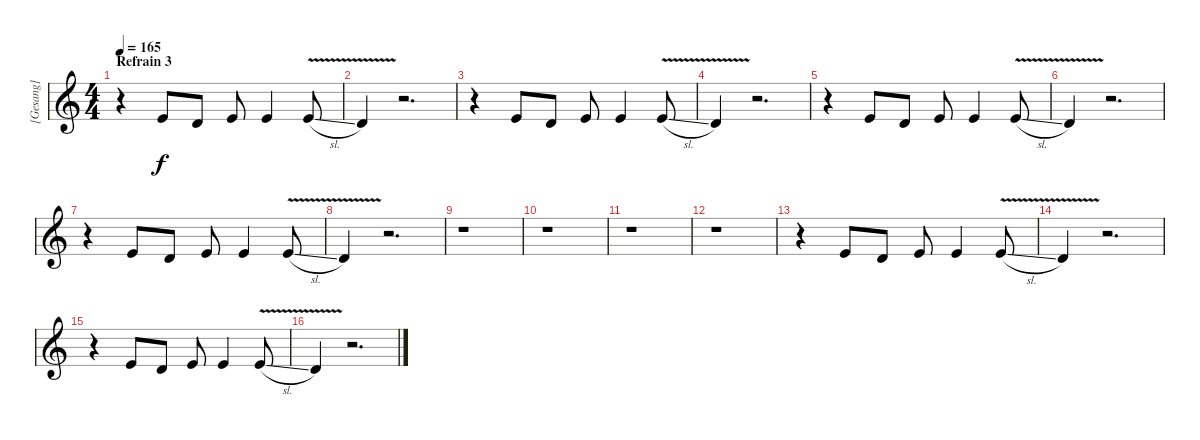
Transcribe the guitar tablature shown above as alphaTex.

\track ("[Gesang]" "[Gesang]") {instrument baritonesax}
\staff {score}
\tuning (E4 B3 G3 D3 A2 E2) {hide}
\ts (4 4)
\section ("" "Refrain 3")
\tempo 165
\clef g2
\ks c
r.4{dy fff} 5.2.8{dy f volume 16} 3.2.8 5.2.8 5.2.4 5.2{v sl}.8 |
3.2{v}.4 r.2{d} |
r.4 5.2.8 3.2.8 5.2.8 5.2.4 5.2{v sl}.8 |
3.2{v}.4 r.2{d} |
r.4 5.2.8 3.2.8 5.2.8 5.2.4 5.2{v sl}.8 |
3.2{v}.4 r.2{d} |
r.4 5.2.8 3.2.8 5.2.8 5.2.4 5.2{v sl}.8 |
3.2{v}.4 r.2{d} |
r.1 |
r.1 |
r.1 |
r.1 |
r.4 5.2.8 3.2.8 5.2.8 5.2.4 5.2{v sl}.8 |
3.2{v}.4 r.2{d} |
r.4 5.2.8 3.2.8 5.2.8 5.2.4 5.2{v sl}.8 |
3.2{v}.4 r.2{d}
